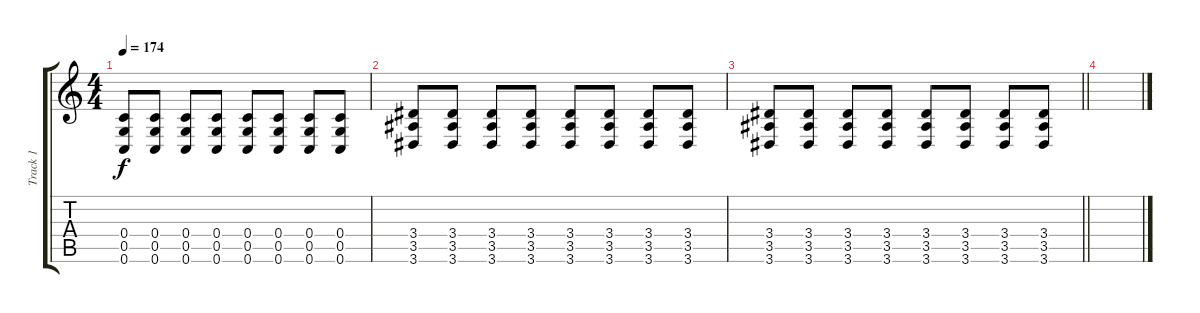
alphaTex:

\track ("Track 1" "Track 1") {instrument distortionguitar}
\staff {score tabs}
\tuning (D4 A3 F3 C3 G2 C2) {hide}
\ts (4 4)
\tempo 174
\clef g2
\ks c
(0.4 0.5 0.6).8{dy f} (0.4 0.5 0.6).8 (0.4 0.5 0.6).8 (0.4 0.5 0.6).8 (0.4 0.5 0.6).8 (0.4 0.5 0.6).8 (0.4 0.5 0.6).8 (0.4 0.5 0.6).8 |
(3.4 3.5 3.6).8 (3.4 3.5 3.6).8 (3.4 3.5 3.6).8 (3.4 3.5 3.6).8 (3.4 3.5 3.6).8 (3.4 3.5 3.6).8 (3.4 3.5 3.6).8 (3.4 3.5 3.6).8 |
\barLineRight lightlight
(3.4 3.5 3.6).8 (3.4 3.5 3.6).8 (3.4 3.5 3.6).8 (3.4 3.5 3.6).8 (3.4 3.5 3.6).8 (3.4 3.5 3.6).8 (3.4 3.5 3.6).8 (3.4 3.5 3.6).8 |
\section ("" "")
